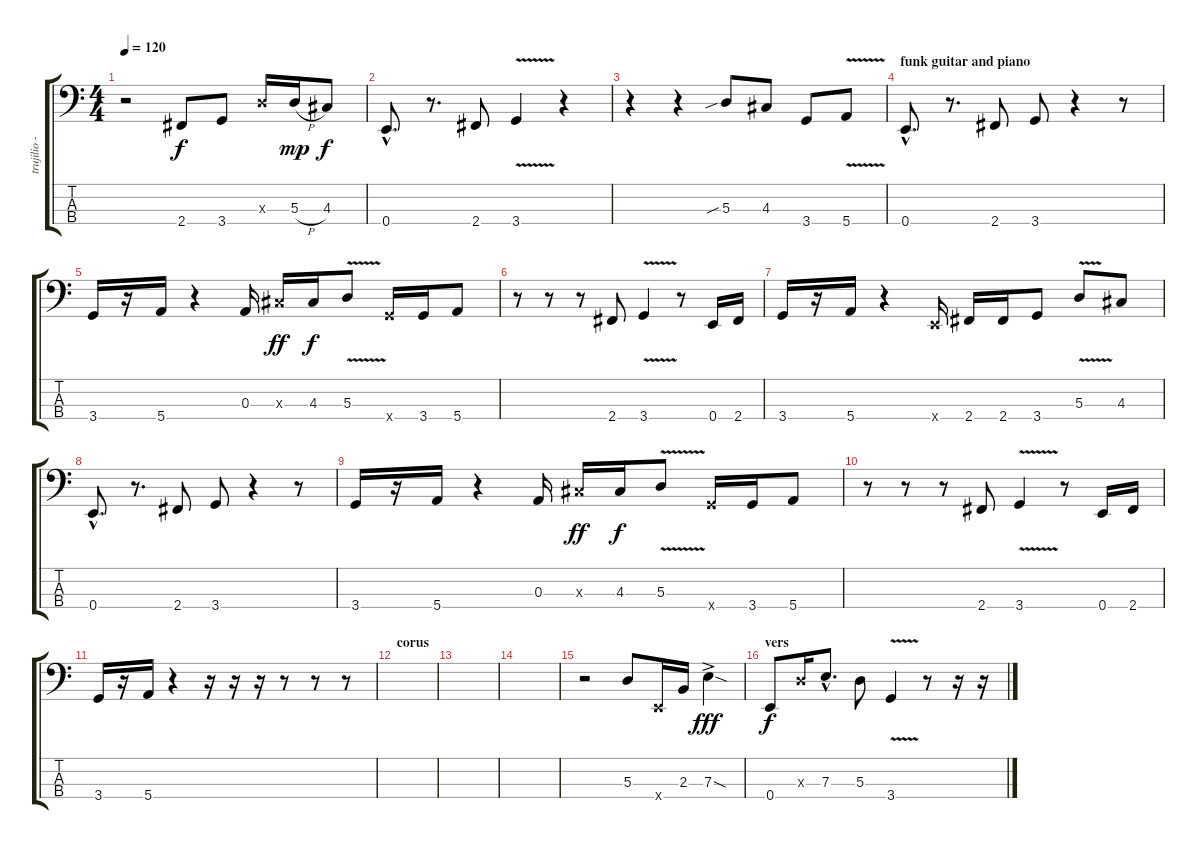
\track ("trujilio - fingerstyle" "trujilio -") {instrument electricbasspick}
\staff {score tabs}
\tuning (G2 D2 A1 E1) {hide}
\ts (4 4)
\tempo 120
\clef f4
\ks c
r.2{dy f} 2.4.8 3.4.8 5.3{x}.16 5.3{h}.16{dy mp} 4.3.8{dy f} |
0.4{hac}.8{d} r.8{d} 2.4.8 3.4{v}.4 r.4 |
r.4 r.4 5.3{sib}.8 4.3.8 3.4.8 5.4{v}.8 |
\section ("" "funk guitar and piano")
0.4{hac}.8{d} r.8{d} 2.4.8 3.4.8 r.4 r.8 |
3.4.16 r.16 5.4.16 r.4 0.3.16 4.3{x}.16{dy ff} 4.3.16{dy f} 5.3{v}.8 3.4{x}.16 3.4.16 5.4.8 |
r.8 r.8 r.8 2.4.8 3.4{v}.4 r.8 0.4.16 2.4.16 |
3.4.16 r.16 5.4.16 r.4 0.4{x}.16 2.4.16 2.4.16 3.4.8 5.3{v}.8 4.3.8 |
0.4{hac}.8{d} r.8{d} 2.4.8 3.4.8 r.4 r.8 |
3.4.16 r.16 5.4.16 r.4 0.3.16 4.3{x}.16{dy ff} 4.3.16{dy f} 5.3{v}.8 3.4{x}.16 3.4.16 5.4.8 |
r.8 r.8 r.8 2.4.8 3.4{v}.4 r.8 0.4.16 2.4.16 |
3.4.16 r.16 5.4.16 r.4 r.16 r.16 r.16 r.8 r.8 r.8 |
\section ("" "corus")
|
|
|
r.2 5.3.8 0.4{x}.16 2.3.16 7.3{sod ac}.4{dy fff} |
\section ("" "vers")
0.4.8{dy f} 5.3{x}.16 7.3{hac}.8{d} 5.3.8 3.4{v}.4 r.8 r.16 r.16
